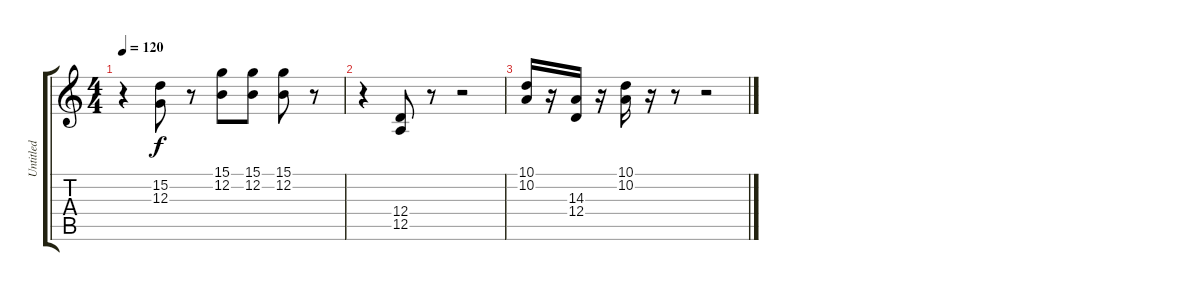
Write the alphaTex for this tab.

\track ("Untitled" "Untitled") {instrument brasssection}
\staff {score tabs}
\tuning (E4 B3 G3 D3 A2 E2) {hide}
\ts (4 4)
\tempo 120
\clef g2
\ks c
r.4{dy f} (15.2 12.3).8 r.8 (15.1 12.2).8 (15.1 12.2).8 (15.1 12.2).8 r.8 |
r.4 (12.4 12.5).8 r.8 r.2 |
(10.1 10.2).16 r.16 (14.3 12.4).16 r.16 (10.1 10.2).16 r.16 r.8 r.2
